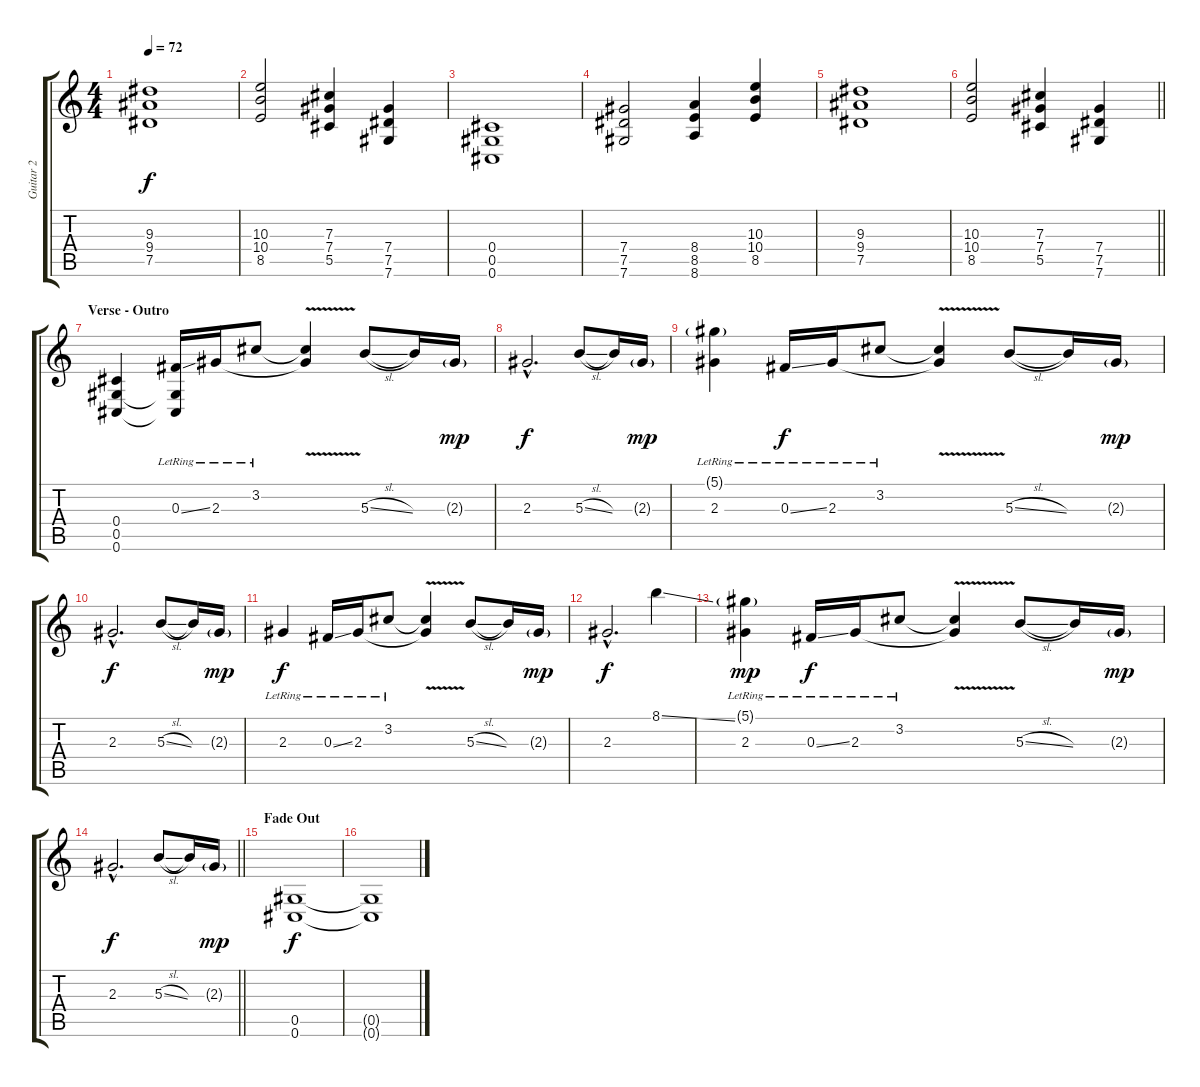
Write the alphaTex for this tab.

\track ("Guitar 2" "Guitar 2") {instrument distortionguitar}
\staff {score tabs}
\tuning (Eb4 Bb3 Gb3 Db3 Ab2 Db2) {hide}
\ts (4 4)
\tempo 72
\clef g2
\ks c
(9.3 9.4 7.5).1{dy f} |
(10.3 10.4 8.5).2 (7.3 7.4 5.5).4 (7.4 7.5 7.6).4 |
(0.4 0.5 0.6).1 |
(7.4 7.5 7.6).2 (8.4 8.5 8.6).4 (10.3 10.4 8.5).4 |
(9.3 9.4 7.5).1 |
\barLineRight lightlight
(10.3 10.4 8.5).2 (7.3 7.4 5.5).4 (7.4 7.5 7.6).4 |
\section ("" "Verse - Outro")
(0.4 0.5 0.6).4 (0.3{ss lr} 0.5{t} 0.6{t}).16 2.3{lr}.16 3.2{lr}.8 (3.2{v t} 2.3{v t}).4 5.3{sl}.8 5.3{t}.16 2.3{g}.16{dy mp} |
2.3{hac}.2{d dy f} 5.3{sl}.8 5.3{t}.16 2.3{g}.16{dy mp} |
(5.1{g} 2.3{lr}).4 0.3{ss lr}.16{dy f} 2.3{lr}.16 3.2{lr}.8 (3.2{v t} 2.3{v t}).4 5.3{sl}.8 5.3{t}.16 2.3{g}.16{dy mp} |
2.3{hac}.2{d dy f} 5.3{sl}.8 5.3{t}.16 2.3{g}.16{dy mp} |
2.3{lr}.4{dy f} 0.3{ss lr}.16 2.3{lr}.16 3.2{lr}.8 (3.2{v t} 2.3{v t}).4 5.3{sl}.8 5.3{t}.16 2.3{g}.16{dy mp} |
2.3{hac}.2{d dy f} 8.1{ss}.4 |
(5.1{g} 2.3{lr}).4{dy mp} 0.3{ss lr}.16{dy f} 2.3{lr}.16 3.2{lr}.8 (3.2{v t} 2.3{v t}).4 5.3{sl}.8 5.3{t}.16 2.3{g}.16{dy mp} |
\barLineRight lightlight
2.3{hac}.2{d dy f} 5.3{sl}.8 5.3{t}.16 2.3{g}.16{dy mp} |
\section ("" "Fade Out")
(0.5 0.6).1{dy f volume 0} |
(0.5{t} 0.6{t}).1
